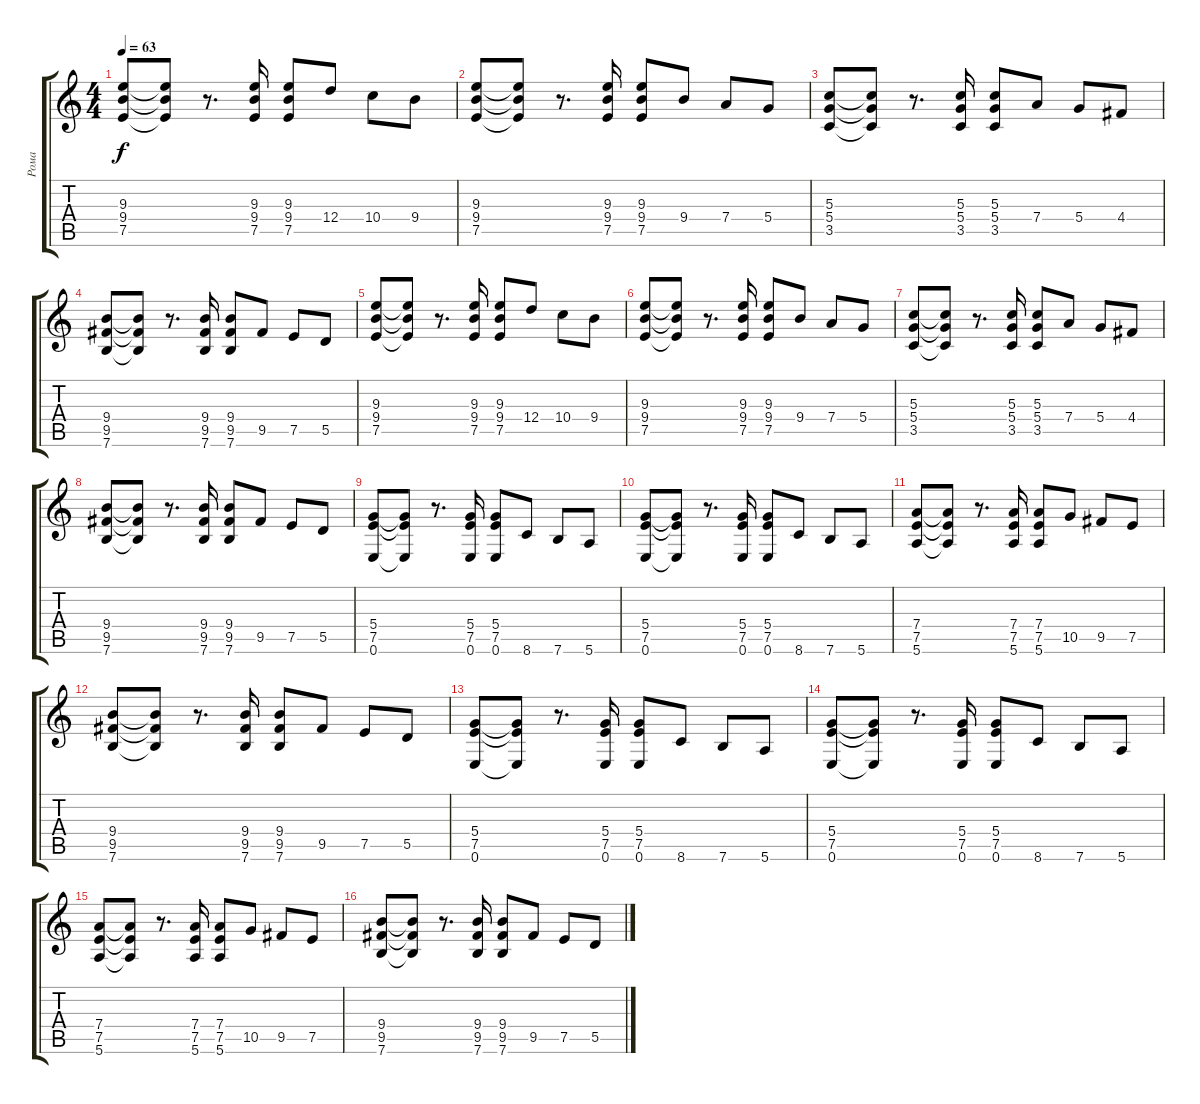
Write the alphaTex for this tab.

\track ("Рома" "Рома") {instrument distortionguitar}
\staff {score tabs}
\tuning (E4 B3 G3 D3 A2 E2) {hide}
\ts (4 4)
\tempo 63
\clef g2
\ks c
(9.3 9.4 7.5).8{dy f instrument distortionguitar} (9.3{t} 9.4{t} 7.5{t}).8 r.8{d} (9.3 9.4 7.5).16 (9.3 9.4 7.5).8 12.4.8 10.4.8 9.4.8 |
(9.3 9.4 7.5).8 (9.3{t} 9.4{t} 7.5{t}).8 r.8{d} (9.3 9.4 7.5).16 (9.3 9.4 7.5).8 9.4.8 7.4.8 5.4.8 |
(5.3 5.4 3.5).8 (5.3{t} 5.4{t} 3.5{t}).8 r.8{d} (5.3 5.4 3.5).16 (5.3 5.4 3.5).8 7.4.8 5.4.8 4.4.8 |
(9.4 9.5 7.6).8 (9.4{t} 9.5{t} 7.6{t}).8 r.8{d} (9.4 9.5 7.6).16 (9.4 9.5 7.6).8 9.5.8 7.5.8 5.5.8 |
(9.3 9.4 7.5).8{balance 0} (9.3{t} 9.4{t} 7.5{t}).8 r.8{d} (9.3 9.4 7.5).16 (9.3 9.4 7.5).8 12.4.8 10.4.8 9.4.8 |
(9.3 9.4 7.5).8{balance 16} (9.3{t} 9.4{t} 7.5{t}).8 r.8{d} (9.3 9.4 7.5).16 (9.3 9.4 7.5).8 9.4.8 7.4.8 5.4.8 |
(5.3 5.4 3.5).8{balance 8} (5.3{t} 5.4{t} 3.5{t}).8 r.8{d} (5.3 5.4 3.5).16 (5.3 5.4 3.5).8 7.4.8 5.4.8 4.4.8 |
(9.4 9.5 7.6).8 (9.4{t} 9.5{t} 7.6{t}).8 r.8{d} (9.4 9.5 7.6).16 (9.4 9.5 7.6).8 9.5.8 7.5.8 5.5.8 |
(5.4 7.5 0.6).8{balance 16} (5.4{t} 7.5{t} 0.6{t}).8 r.8{d} (5.4 7.5 0.6).16 (5.4 7.5 0.6).8 8.6.8 7.6.8 5.6.8 |
(5.4 7.5 0.6).8{balance 0} (5.4{t} 7.5{t} 0.6{t}).8 r.8{d} (5.4 7.5 0.6).16 (5.4 7.5 0.6).8 8.6.8 7.6.8 5.6.8 |
(7.4 7.5 5.6).8{balance 8} (7.4{t} 7.5{t} 5.6{t}).8 r.8{d} (7.4 7.5 5.6).16 (7.4 7.5 5.6).8 10.5.8 9.5.8 7.5.8 |
(9.4 9.5 7.6).8 (9.4{t} 9.5{t} 7.6{t}).8 r.8{d} (9.4 9.5 7.6).16 (9.4 9.5 7.6).8 9.5.8 7.5.8 5.5.8 |
(5.4 7.5 0.6).8{balance 16} (5.4{t} 7.5{t} 0.6{t}).8 r.8{d} (5.4 7.5 0.6).16 (5.4 7.5 0.6).8 8.6.8 7.6.8 5.6.8 |
(5.4 7.5 0.6).8{balance 0} (5.4{t} 7.5{t} 0.6{t}).8 r.8{d} (5.4 7.5 0.6).16 (5.4 7.5 0.6).8 8.6.8 7.6.8 5.6.8 |
(7.4 7.5 5.6).8{balance 8} (7.4{t} 7.5{t} 5.6{t}).8 r.8{d} (7.4 7.5 5.6).16 (7.4 7.5 5.6).8 10.5.8 9.5.8 7.5.8 |
(9.4 9.5 7.6).8 (9.4{t} 9.5{t} 7.6{t}).8 r.8{d} (9.4 9.5 7.6).16 (9.4 9.5 7.6).8 9.5.8 7.5.8 5.5.8
